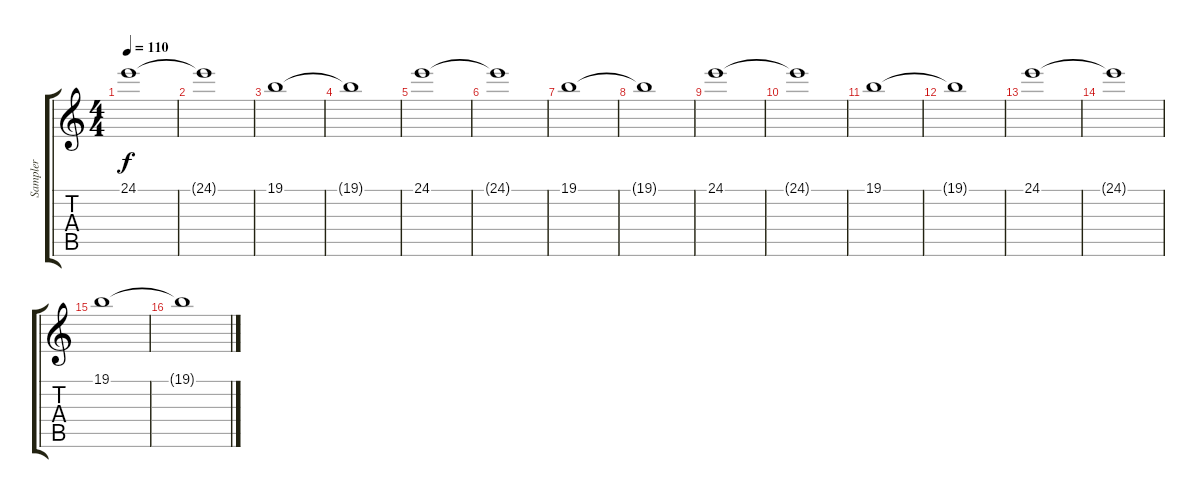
\track ("Sampler" "Sampler") {instrument whistle}
\staff {score tabs}
\tuning (E4 B3 G3 D3 A2 E2) {hide}
\ts (4 4)
\tempo 110
\clef g2
\ks c
24.1.1{dy f volume 16 instrument synthstrings2} |
24.1{t}.1 |
19.1.1 |
19.1{t}.1 |
24.1.1{volume 16 instrument stringensemble2} |
24.1{t}.1 |
19.1.1 |
19.1{t}.1 |
24.1.1{volume 16 instrument stringensemble2} |
24.1{t}.1 |
19.1.1 |
19.1{t}.1 |
24.1.1{volume 16 instrument stringensemble2} |
24.1{t}.1 |
19.1.1 |
19.1{t}.1
